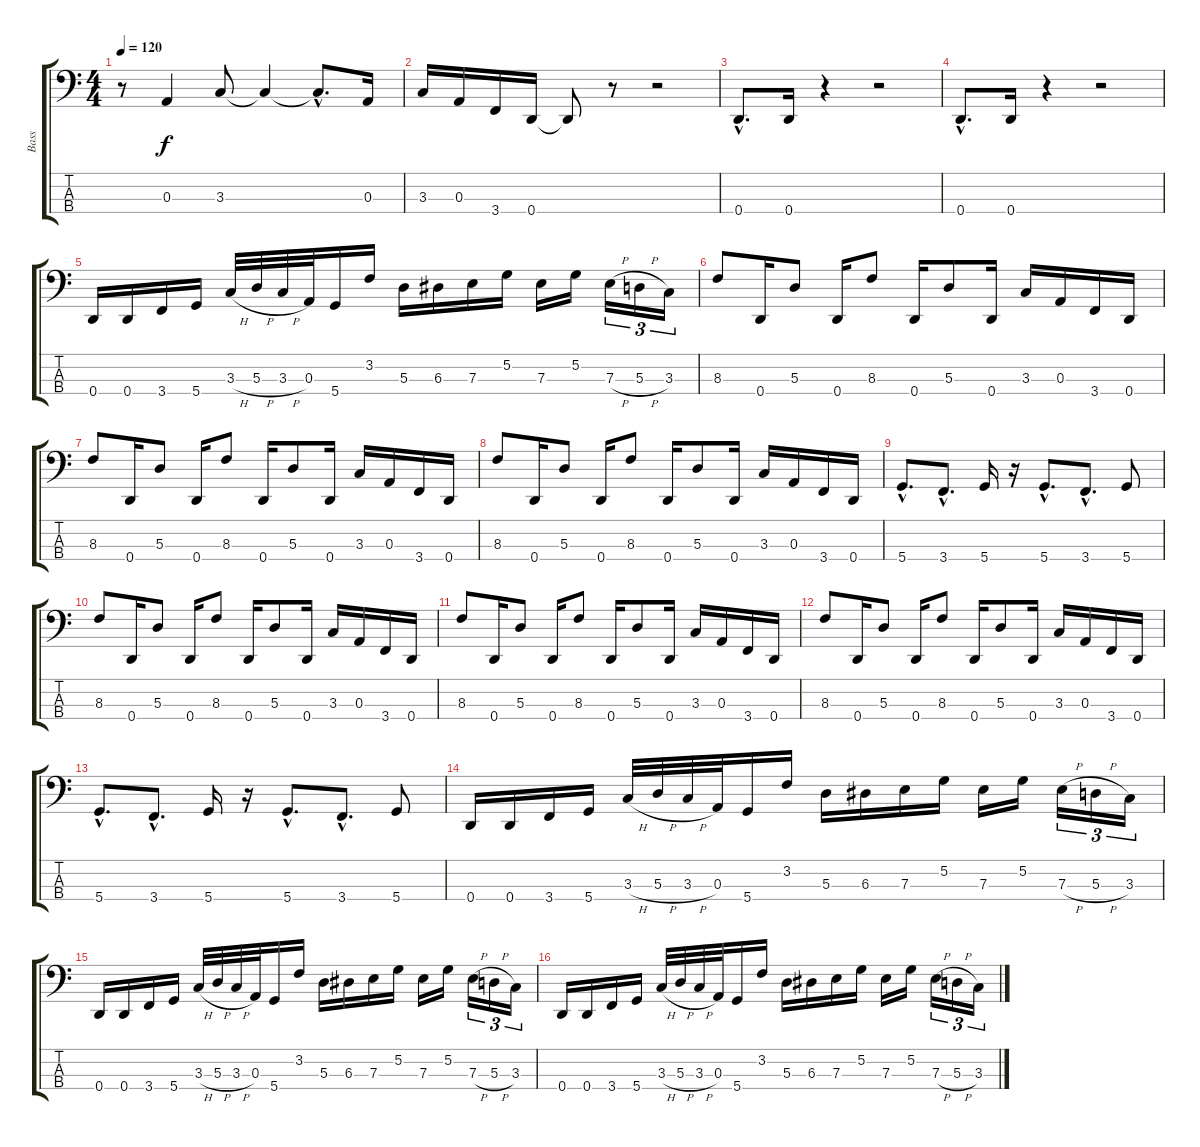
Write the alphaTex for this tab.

\track ("Bass" "Bass") {instrument electricbassfinger}
\staff {score tabs}
\tuning (G2 D2 A1 D1) {hide}
\ts (4 4)
\tempo 120
\clef f4
\ks c
r.8{dy f} 0.3.4 3.3.8 3.3{t}.4 3.3{hac t}.8{d} 0.3.16 |
3.3.16 0.3.16 3.4.16 0.4.16 0.4{t}.8 r.8 r.2 |
0.4{hac}.8{d} 0.4.16 r.4 r.2 |
0.4{hac}.8{d} 0.4.16 r.4 r.2 |
0.4.16 0.4.16 3.4.16 5.4.16 3.3{h}.32 5.3{h}.32 3.3{h}.32 0.3.32 5.4.16 3.2.16 5.3.16 6.3.16 7.3.16 5.2.16 7.3.16 5.2.16 7.3{h}.16{tu (3 2)} 5.3{h}.16{tu (3 2)} 3.3.16{tu (3 2)} |
8.3.8 0.4.16 5.3.8 0.4.16 8.3.8 0.4.16 5.3.8 0.4.16 3.3.16 0.3.16 3.4.16 0.4.16 |
8.3.8 0.4.16 5.3.8 0.4.16 8.3.8 0.4.16 5.3.8 0.4.16 3.3.16 0.3.16 3.4.16 0.4.16 |
8.3.8 0.4.16 5.3.8 0.4.16 8.3.8 0.4.16 5.3.8 0.4.16 3.3.16 0.3.16 3.4.16 0.4.16 |
5.4{hac}.8{d} 3.4{hac}.8{d} 5.4.16 r.16 5.4{hac}.8{d} 3.4{hac}.8{d} 5.4.8 |
8.3.8 0.4.16 5.3.8 0.4.16 8.3.8 0.4.16 5.3.8 0.4.16 3.3.16 0.3.16 3.4.16 0.4.16 |
8.3.8 0.4.16 5.3.8 0.4.16 8.3.8 0.4.16 5.3.8 0.4.16 3.3.16 0.3.16 3.4.16 0.4.16 |
8.3.8 0.4.16 5.3.8 0.4.16 8.3.8 0.4.16 5.3.8 0.4.16 3.3.16 0.3.16 3.4.16 0.4.16 |
5.4{hac}.8{d} 3.4{hac}.8{d} 5.4.16 r.16 5.4{hac}.8{d} 3.4{hac}.8{d} 5.4.8 |
0.4.16 0.4.16 3.4.16 5.4.16 3.3{h}.32 5.3{h}.32 3.3{h}.32 0.3.32 5.4.16 3.2.16 5.3.16 6.3.16 7.3.16 5.2.16 7.3.16 5.2.16 7.3{h}.16{tu (3 2)} 5.3{h}.16{tu (3 2)} 3.3.16{tu (3 2)} |
0.4.16 0.4.16 3.4.16 5.4.16 3.3{h}.32 5.3{h}.32 3.3{h}.32 0.3.32 5.4.16 3.2.16 5.3.16 6.3.16 7.3.16 5.2.16 7.3.16 5.2.16 7.3{h}.16{tu (3 2)} 5.3{h}.16{tu (3 2)} 3.3.16{tu (3 2)} |
0.4.16 0.4.16 3.4.16 5.4.16 3.3{h}.32 5.3{h}.32 3.3{h}.32 0.3.32 5.4.16 3.2.16 5.3.16 6.3.16 7.3.16 5.2.16 7.3.16 5.2.16 7.3{h}.16{tu (3 2)} 5.3{h}.16{tu (3 2)} 3.3.16{tu (3 2)}
